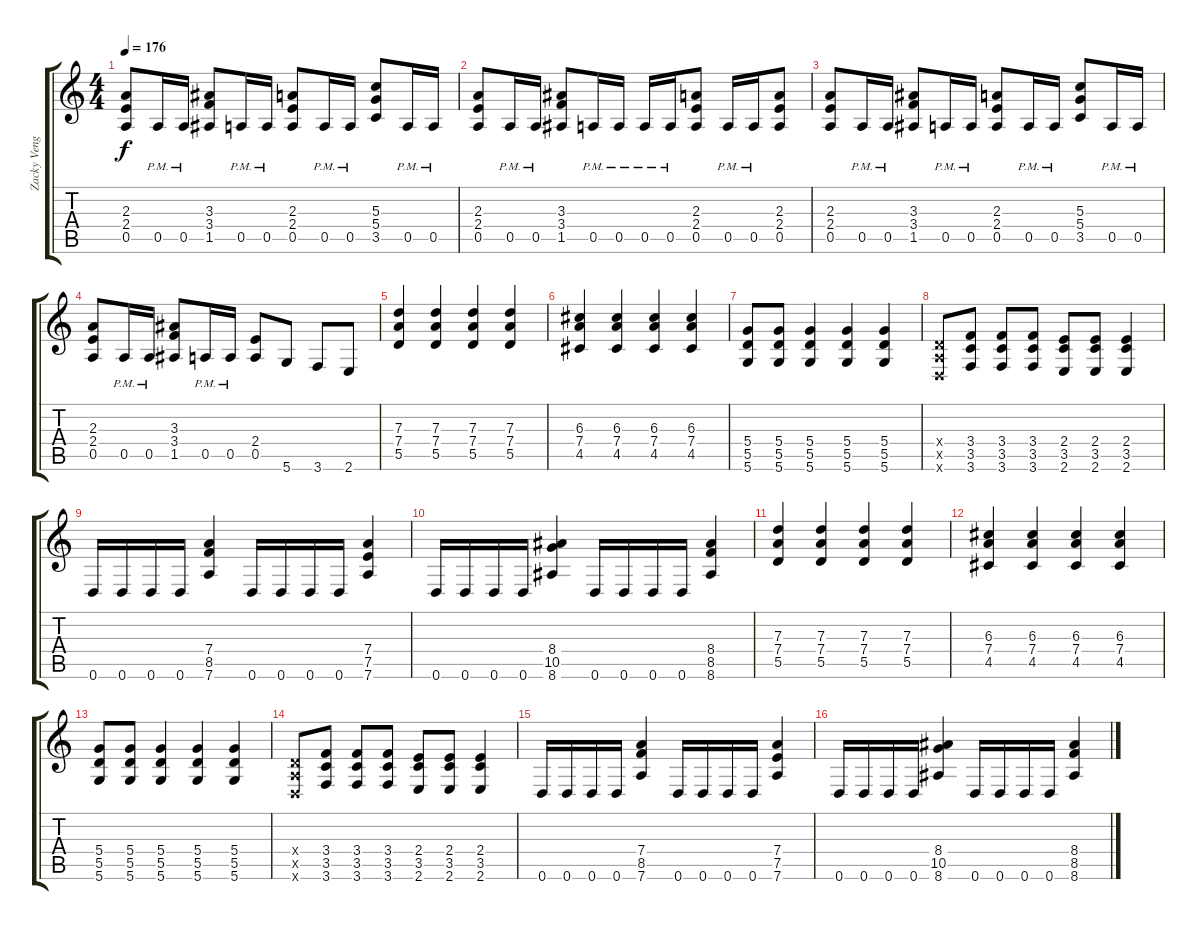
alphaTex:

\track ("Zacky Vengeance" "Zacky Veng") {instrument distortionguitar}
\staff {score tabs}
\tuning (E4 B3 G3 D3 A2 D2) {hide}
\ts (4 4)
\tempo 176
\clef g2
\ks c
(2.3 2.4 0.5).8{dy f} 0.5{pm}.16 0.5{pm}.16 (3.3 3.4 1.5).8 0.5{pm}.16 0.5{pm}.16 (2.3 2.4 0.5).8 0.5{pm}.16 0.5{pm}.16 (5.3 5.4 3.5).8 0.5{pm}.16 0.5{pm}.16 |
(2.3 2.4 0.5).8 0.5{pm}.16 0.5{pm}.16 (3.3 3.4 1.5).8 0.5{pm}.16 0.5{pm}.16 0.5{pm}.16 0.5{pm}.16 (2.3 2.4 0.5).8 0.5{pm}.16 0.5{pm}.16 (2.3 2.4 0.5).8 |
(2.3 2.4 0.5).8 0.5{pm}.16 0.5{pm}.16 (3.3 3.4 1.5).8 0.5{pm}.16 0.5{pm}.16 (2.3 2.4 0.5).8 0.5{pm}.16 0.5{pm}.16 (5.3 5.4 3.5).8 0.5{pm}.16 0.5{pm}.16 |
(2.3 2.4 0.5).8 0.5{pm}.16 0.5{pm}.16 (3.3 3.4 1.5).8 0.5{pm}.16 0.5{pm}.16 (2.4 0.5).8 5.6.8 3.6.8 2.6.8 |
(7.3 7.4 5.5).4 (7.3 7.4 5.5).4 (7.3 7.4 5.5).4 (7.3 7.4 5.5).4 |
(6.3 7.4 4.5).4 (6.3 7.4 4.5).4 (6.3 7.4 4.5).4 (6.3 7.4 4.5).4 |
(5.4 5.5 5.6).8 (5.4 5.5 5.6).8 (5.4 5.5 5.6).4 (5.4 5.5 5.6).4 (5.4 5.5 5.6).4 |
(0.4{x} 0.5{x} 0.6{x}).8 (3.4 3.5 3.6).8 (3.4 3.5 3.6).8 (3.4 3.5 3.6).8 (2.4 3.5 2.6).8 (2.4 3.5 2.6).8 (2.4 3.5 2.6).4 |
0.6.16 0.6.16 0.6.16 0.6.16 (7.4 8.5 7.6).4 0.6.16 0.6.16 0.6.16 0.6.16 (7.4 7.5 7.6).4 |
0.6.16 0.6.16 0.6.16 0.6.16 (8.4 10.5 8.6).4 0.6.16 0.6.16 0.6.16 0.6.16 (8.4 8.5 8.6).4 |
(7.3 7.4 5.5).4 (7.3 7.4 5.5).4 (7.3 7.4 5.5).4 (7.3 7.4 5.5).4 |
(6.3 7.4 4.5).4 (6.3 7.4 4.5).4 (6.3 7.4 4.5).4 (6.3 7.4 4.5).4 |
(5.4 5.5 5.6).8 (5.4 5.5 5.6).8 (5.4 5.5 5.6).4 (5.4 5.5 5.6).4 (5.4 5.5 5.6).4 |
(0.4{x} 0.5{x} 0.6{x}).8 (3.4 3.5 3.6).8 (3.4 3.5 3.6).8 (3.4 3.5 3.6).8 (2.4 3.5 2.6).8 (2.4 3.5 2.6).8 (2.4 3.5 2.6).4 |
0.6.16 0.6.16 0.6.16 0.6.16 (7.4 8.5 7.6).4 0.6.16 0.6.16 0.6.16 0.6.16 (7.4 7.5 7.6).4 |
0.6.16 0.6.16 0.6.16 0.6.16 (8.4 10.5 8.6).4 0.6.16 0.6.16 0.6.16 0.6.16 (8.4 8.5 8.6).4
